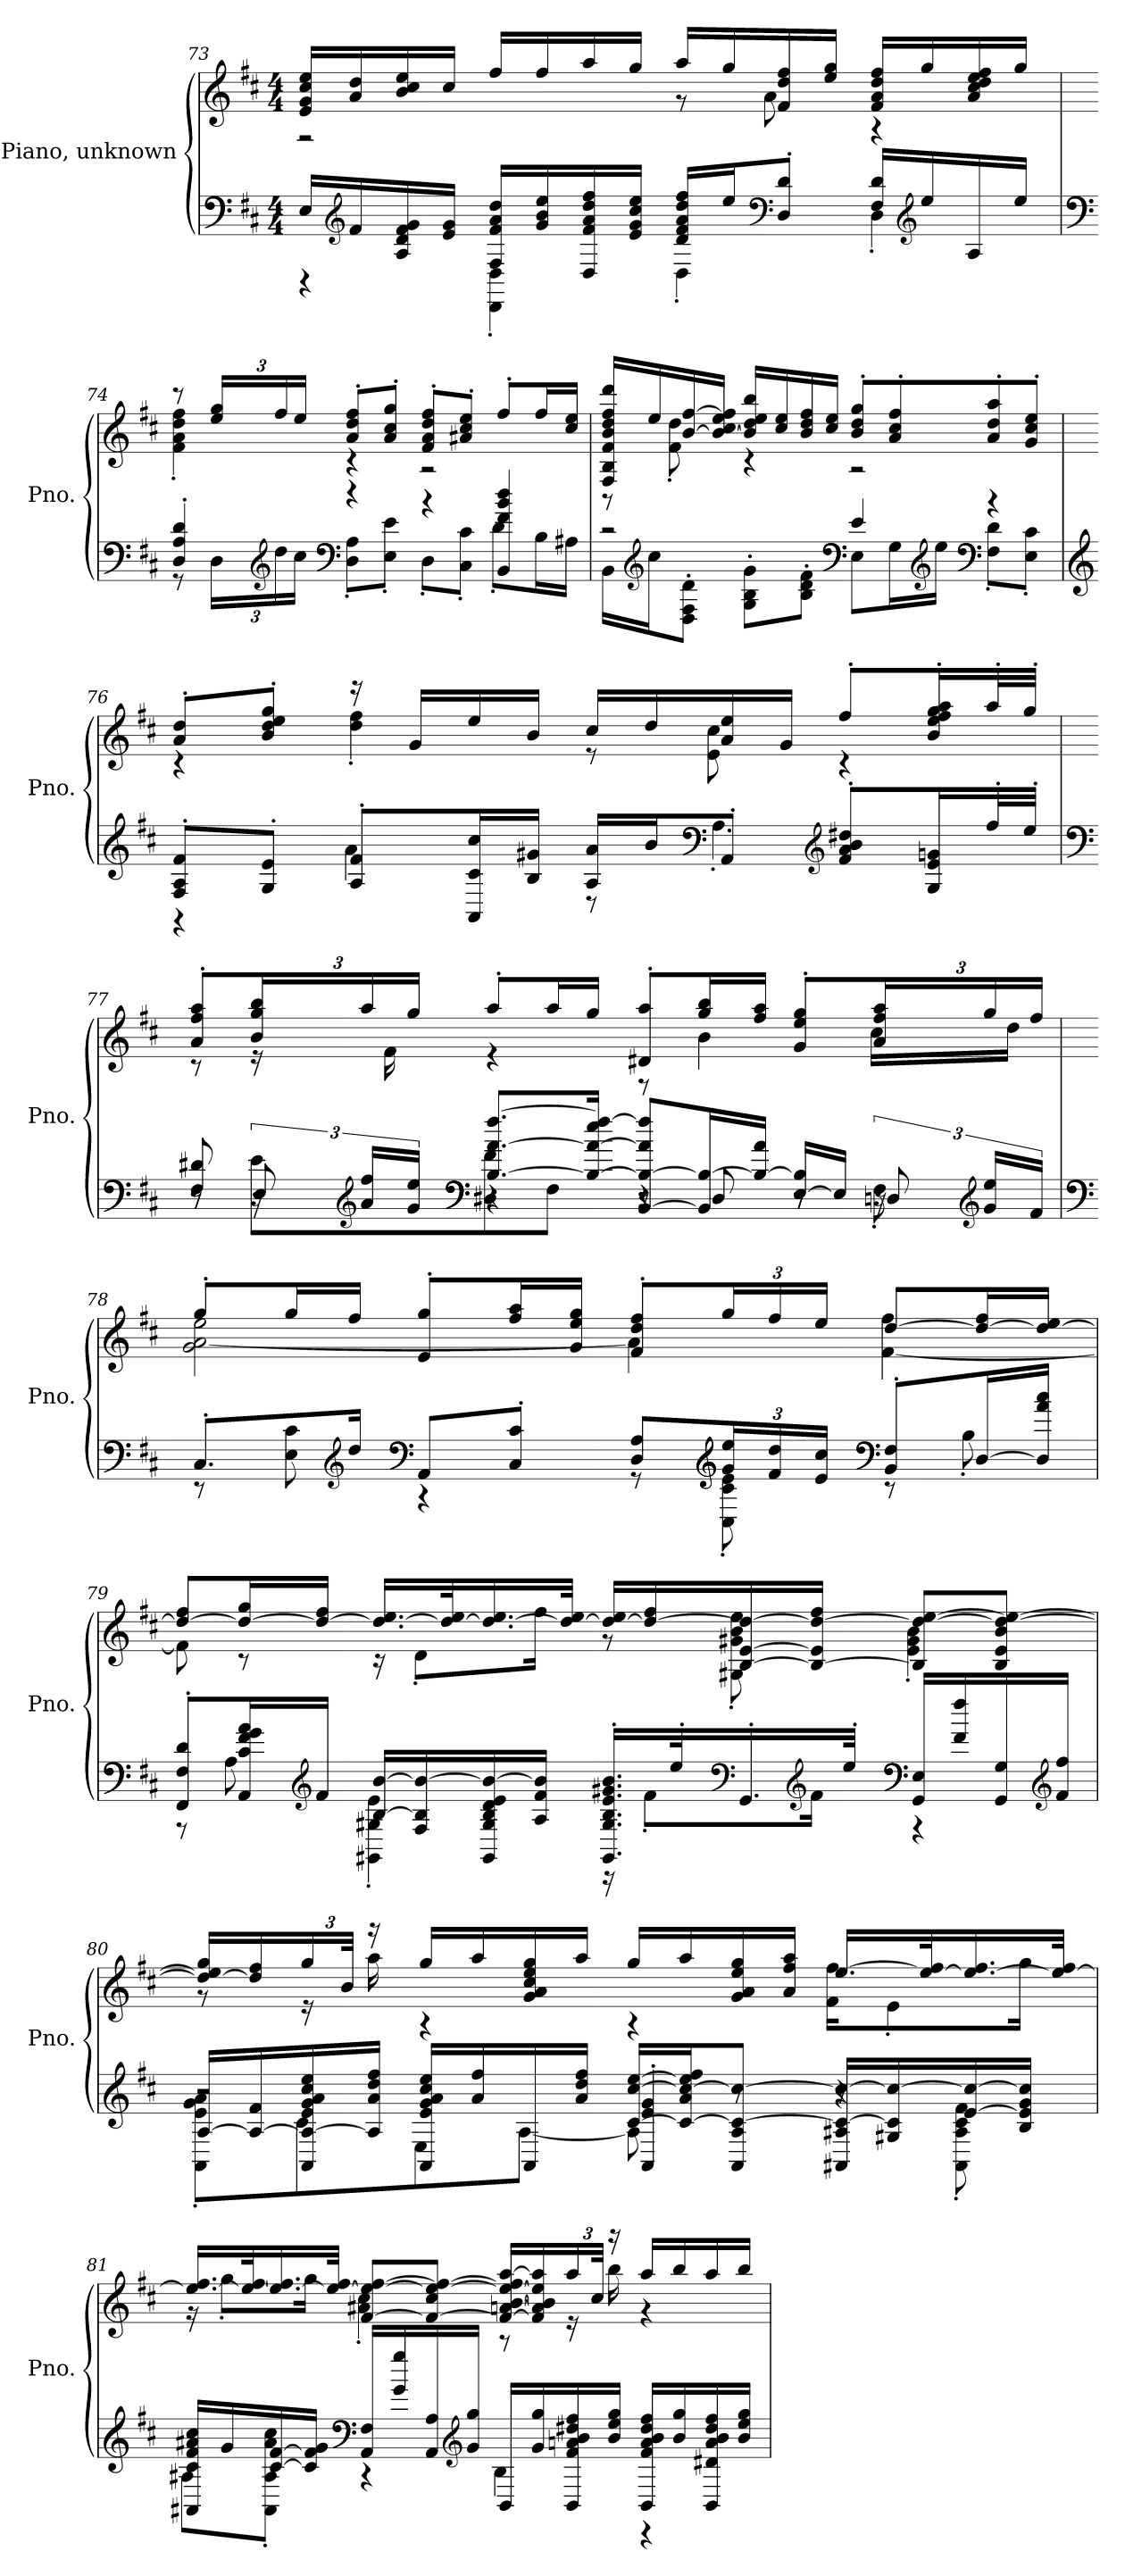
**kern	**kern
*part1	*part1
*staff2	*staff1
*I"Piano, unknown	*
*I'Pno.	*
!!LO:LB:g=z
*clefF4	*clefG2
*k[f#c#]	*k[f#c#]
*M4/4	*M4/4
=73	=73
*^	*^
16E/LL	4r	16e/ 16g/ 16cc#/ 16ee/LL	2r
*clefG2	*	*	*
16f#/	.	16a/ 16dd/	.
16A/ 16d/ 16f#/ 16g/	.	16b/ 16cc#/ 16ee/	.
16e/ 16g/JJ	.	16cc#/JJ	.
16F#/ 16f#/ 16a/ 16dd/LL	4DD\' 4D\'	16ff#/LL	.
16g/ 16b/ 16ee/	.	16ff#/	.
16D/ 16f#/ 16a/ 16dd/ 16ff#/	.	16aa/	.
16e/ 16g/ 16cc#/ 16ee/JJ	.	16gg/JJ	.
16d/ 16f#/ 16a/ 16dd/ 16ff#/LL	4D'\	16aa/LL	8r
16ee/J	.	16gg/	.
*clefF4	*	*	*
8D/' 8d/'J	.	16f#/ 16dd/ 16ff#/	8a\
.	.	16ee/ 16gg/JJ	.
16F#/ 16d/LL	4D'\	16f#/ 16a/ 16dd/ 16ff#/LL	4r
*clefG2	*	*	*
16ee/	.	16gg/	.
16A/	.	16a/ 16cc#/ 16dd/ 16ee/ 16ff#/	.
16ee/JJ	.	16gg/JJ	.
=74	=74	=74	=74
*clefF4	*	*	*
4D/' 4A/' 4d/'	8r	8r	4f#\' 4a\' 4dd\' 4ff#\'
*	*Xbrackettup	*Xbrackettup	*
.	24D\LL	24ee/ 24gg/LL	.
*clefG2	*	*	*
.	24dd\	24ff#/	.
.	24cc#\JJ	24ee/JJ	.
*clefF4	*	*	*
4r	8D\' 8A\'L	8a/' 8dd/' 8ff#/'L	4r
.	8E\' 8e\'J	8a/' 8cc#/' 8gg/'J	.
4r	8D'\L	8f#/' 8a/' 8dd/' 8ff#/'L	2r
.	8C#\' 8c#\'J	8a#X/' 8cc#/' 8ee/'J	.
4BB/ 4f#/ 4b/ 4dd/	8d'\L	8ff#'/L	.
.	16B\L	16ff#/L	.
.	16A#X\JJ	16cc#/ 16ee/JJ	.
!!LO:LB:g=z	!!
=75	=75	=75	=75
2r	16BB\LL	16F#/ 16B/ 16f#/ 16b/ 16dd/ 16ff#/ 16ddd/LL	8r
*clefG2	*	*	*
.	16cc#\J	16ee/	.
.	8D\' 8F#\' 8d\'J	[16b/ [16ff#/	8f#\' 8dd\'
.	.	16b/_ 16cc#/ 16ee/ 16ff#/]JJ	.
.	8G\' 8B\' 8g\'L	16b/] 16dd/ 16ee/ 16bb/LL	4r
.	.	16cc#/ 16ee/	.
.	8B\' 8d\' 8f#\'J	16b/ 16dd/ 16ff#/	.
.	.	16cc#/ 16ee/JJ	.
*clefF4	*	*	*
4e/	8E\L	8b/' 8dd/' 8gg/'L	2r
.	16G\L	8a/' 8cc#/' 8ff#/'	.
*clefG2	*	*	*
.	16ee\JJ	.	.
*clefF4	*	*	*
4r	8F#\' 8d\'L	8a/' 8dd/' 8aa/'	.
.	8E\' 8c#\'J	8g/' 8cc#/' 8ee/'J	.
!!LO:LB:g=z	!!
=76	=76	=76	=76
*clefG2	*	*	*
8F#/' 8A/' 8f#/'L	4r	8a/' 8dd/'L	4r
8G/' 8e/'J	.	8b/' 8dd/' 8ee/' 8gg/'J	.
8A/' 8f#/'L	4a\	16r	4dd\' 4ff#\'
.	.	16g/LL	.
16AA/ 16c#/ 16cc#/L	.	16ee/	.
16B/ 16g#X/JJ	.	16b/JJ	.
16A/ 16a/LL	8r	16cc#/LL	8r
16b/J	.	16dd/	.
*clefF4	*	*	*
8AA'/J	4.A'\	16a/ 16ee/	8e\ 8cc#\
.	.	16g/JJ	.
*clefG2	*	*	*
8f#/' 8a/' 8b/' 8dd#X/'L	.	8ff#'/L	4r
16G/ 16e/ 16gn/L	.	16b/' 16ee/' 16ff#/' 16gg/' 16aa/'L	.
32ff#'/L	.	32aa'/L	.
32ee'/JJJ	.	32gg'/JJJ	.
*v	*v	*	*
!!LO:PB:g=z	!!
=77	=77	=77
*clefF4	*	*
*^	*	*
*	*^	*	*
8F#/ 8d#X/	8r	8r	8a/' 8ff#/' 8aa/'L	8r
*brackettup	*	*	*	*
24r	8e\L	8E/	24b/ 24gg/ 24bb/L	16r
*clefG2	*	*	*	*
24a/ 24ff#/LL	.	.	24aa/	.
.	.	.	.	16f#\
24g/ 24ee/JJ	.	.	24gg/JJ	.
*clefF4	*	*	*	*
[8.B/ [8.a/ [8.ff#/L	8D#X\ 8f#\	4r	8aa'/L	4r
.	8F#\J	.	16aa/L	.
16B/_ 16a/_ 16ee/ 16ff#/_Jk	.	.	16gg/JJ	.
[8BB/ 8B/_ 8a/] 8ff#/]L	4r	8r	8d#X/' 8aa/'L	8r
16BB/] 16B/_L	.	8D#/	16gg/ 16bb/L	4b\
16B/_ 16a/JJ	.	.	16ff#/ 16aa/JJ	.
[16E/ 16B/]LL	8r	8r	8g/' 8ee/' 8gg/'L	.
16E/JJ]	.	.	.	.
24r	8F#'\	8Dn/	24a/ 24ff#/ 24aa/L	16cc#\LL
*clefG2	*	*	*	*
24g/ 24ee/LL	.	.	24gg/	.
.	.	.	.	16dd\JJ
24f#/JJ	.	.	24ff#/JJ	.
*v	*v	*v	*	*
!!LO:LB:g=z	!!
=78	=78	=78
*clefF4	*	*
*^	*	*
8.C#'/L	8r	8gg'/L	2g\ [2a\ 2ee\
.	8E\ 8c#\	16gg/L	.
*clefG2	*	*	*
16dd/Jk	.	16ff#/JJ	.
*clefF4	*	*	*
8AA/L	4r	8e/' 8gg/'L	.
8C#/' 8c#/'J	.	16ff#/ 16aa/L	.
.	.	16g/ 16ee/ 16gg/JJ	.
8D/ 8A/L	8r	8f#/' 8dd/' 8ff#/'L	4a\]
*clefG2	*	*	*
*Xbrackettup	*	*	*
24g/ 24ee/L	8C#\' 8c#\' 8e\'	24gg/L	.
24f#/ 24dd/	.	24ff#/	.
24e/ 24cc#/JJ	.	24ee/JJ	.
*clefF4	*	*	*
8BB/' 8F#/'L	8r	[8dd/L	[4f#\ 4ff#\
[16D/L	8B'\	16dd/_ 16ff#/L	.
16D/] 16a/ 16cc#/JJ	.	16dd/_ 16ee/JJ	.
!!LO:LB:g=z	!!
=79	=79	=79	=79
8FF#/' 8F#/' 8d/'L	8r	8dd/_ 8ff#/L	8f#\]
16AA/ 16c#/ 16f#/ 16g/ 16a/L	8A\	16dd/_ 16gg/L	8r
*clefG2	*	*	*
16f#/JJ	.	16dd/_ 16ff#/JJ	.
[16B/ [16b/LL	4GG#X\' 4G#X\' 4e\'	16.dd/_ 16.ee/LL	16r
16F#/ 16B/] 16b/_	.	.	8d'\L
.	.	32dd/_ 32ee/K	.
16GG#/ 16G#/ 16B/ 16d/ 16e/ 16b/_	.	16.dd/_ 16.ee/	.
16A/ 16f#/ 16b/]JJ	.	.	16ff#\Jk
.	.	32dd/_ 32ee/JJk	.
16.GG#/' 16.G#/' 16.B/' 16.e/' 16.g#X/' 16.b/'LL	16r	16dd/_ 16ee/LL	8r
.	8f#'\L	16dd/_ 16ff#/	.
32ee'/K	.	.	.
*clefF4	*	*	*
16.GG#'/	.	[16B/ [16e/ 16dd/_	8G#X\' 8g#X\' 8b\' 8ee\'
*clefG2	*	*	*
.	16f#\Jk	16B/_ 16e/] 16dd/_ 16ff#/JJ	.
32ee'/JJk	.	.	.
*clefF4	*	*	*
16GG#/ 16E/LL	4r	8B/] 8dd/_ [8ee/L	4e\' 4g#\' 4b\'
16f#/ 16ff#/	.	.	.
16GG#/ 16G#/	.	8B/ 8e/ 8b/ 8dd/_ 8ee/_J	.
*clefG2	*	*	*
16f#/ 16ff#/JJ	.	.	.
!!LO:LB:g=z	!!
=80	=80	=80	=80
*	*^	*	*
[16A/LL	8AA\' 8e\' 8g\' 8a\'L	2r	16dd/_ 16ee/] 16gg/LL	8r
16A/_ 16f#/	.	.	16dd/] 16ff#/	.
16AA/ 16A/_ 16e/ 16g/ 16a/ 16cc#/ 16ee/	8c#\	.	24gg/	16r
.	.	.	48b/JJk	.
16A/] 16a/ 16dd/ 16ff#/JJ	.	.	16r	16aa\
16AA/ 16e/ 16g/ 16a/ 16cc#/ 16ee/LL	8E\	.	16gg/LL	4r
16a/ 16ff#/	.	.	16aa/	.
16AA/	[8A\J	.	16g/ 16a/ 16cc#/ 16ee/ 16gg/	.
16a/ 16dd/ 16ff#/JJ	.	.	16aa/JJ	.
[16c#/ [16cc#/ [16ee/LL	8A\]	4AA/' 4e/' 4g/'	16gg/LL	4r
16c#/_ 16a/ 16cc#/_ 16ee/] 16ff#/J	.	.	16aa/	.
8AA/ 8A/ 8c#/_ 8cc#/_J	8r	.	16g/ 16a/ 16ee/ 16gg/	.
.	.	.	16a/ 16ff#/ 16aa/JJ	.
16AA#X/ 16A#X/ 16c#/_ 16cc#/_LL	8r	4r	[16.ee/LL	16f#\ 16ff#\KL
16G#X/ 16c#/] 16cc#/_	.	.	.	8e'\
.	.	.	32ee/_ 32ff#/K	.
[16e/ 16cc#/_	8AA#\' 8A#\' 8c#\' 8f#\'	.	16.ee/_ 16.ff#/	.
16B/ 16e/] 16g/ 16cc#/]JJ	.	.	.	16gg\Jk
.	.	.	32ee/_ 32ff#/JJk	.
*	*v	*v	*	*
!!LO:LB:g=z	!!
=81	=81	=81	=81
16AA#X/ 16c#/ 16f#/ 16a#X/ 16cc#/LL	8A#X\L	16.ee/_ 16.ff#/LL	16r
16g/	.	.	8gg'\L
.	.	32ee/_ 32ff#/K	.
[16c#/ [16f#/	8AA#\' 8A#\' 8a#\' 8cc#\'J	16.ee/_ 16.ff#/	.
16c#/] 16f#/] 16g/JJ	.	.	16gg\Jk
.	.	32ee/_ 32ff#/JJk	.
*clefF4	*	*	*
16AA#/ 16F#/LL	4r	[8f#/ 8ee/_ [8ff#/L	4a#X\' 4cc#\'
16g/ 16gg/	.	.	.
16AA#/ 16A#/	.	8f#/_ 8cc#/ 8ee/_ 8ff#/_J	.
*clefG2	*	*	*
16g/ 16gg/JJ	.	.	.
16BB/LL	4B\	16f#/_ [16an/ [16b/ 16ee/_ 16ff#/] [16aa/LL	8r
16g/ 16gg/	.	16f#/] 16a/] 16b/] 16ee/] 16aa/]	.
16BB/ 16f#/ 16an/ 16b/ 16dd#X/ 16ff#/	.	24aa/	16r
.	.	48cc#/JJk	.
16b/ 16ee/ 16gg/JJ	.	16r	16bb\
16BB/ 16f#/ 16a/ 16b/ 16dd#/ 16ff#/LL	4r	16aa/LL	4r
16b/ 16gg/	.	16bb/	.
16BB/ 16d#X/ 16a/ 16b/ 16dd#/ 16ff#/	.	16aa/	.
16b/ 16ee/ 16gg/JJ	.	16bb/JJ	.
*v	*v	*	*
*	*v	*v
=	=
*-	*-
